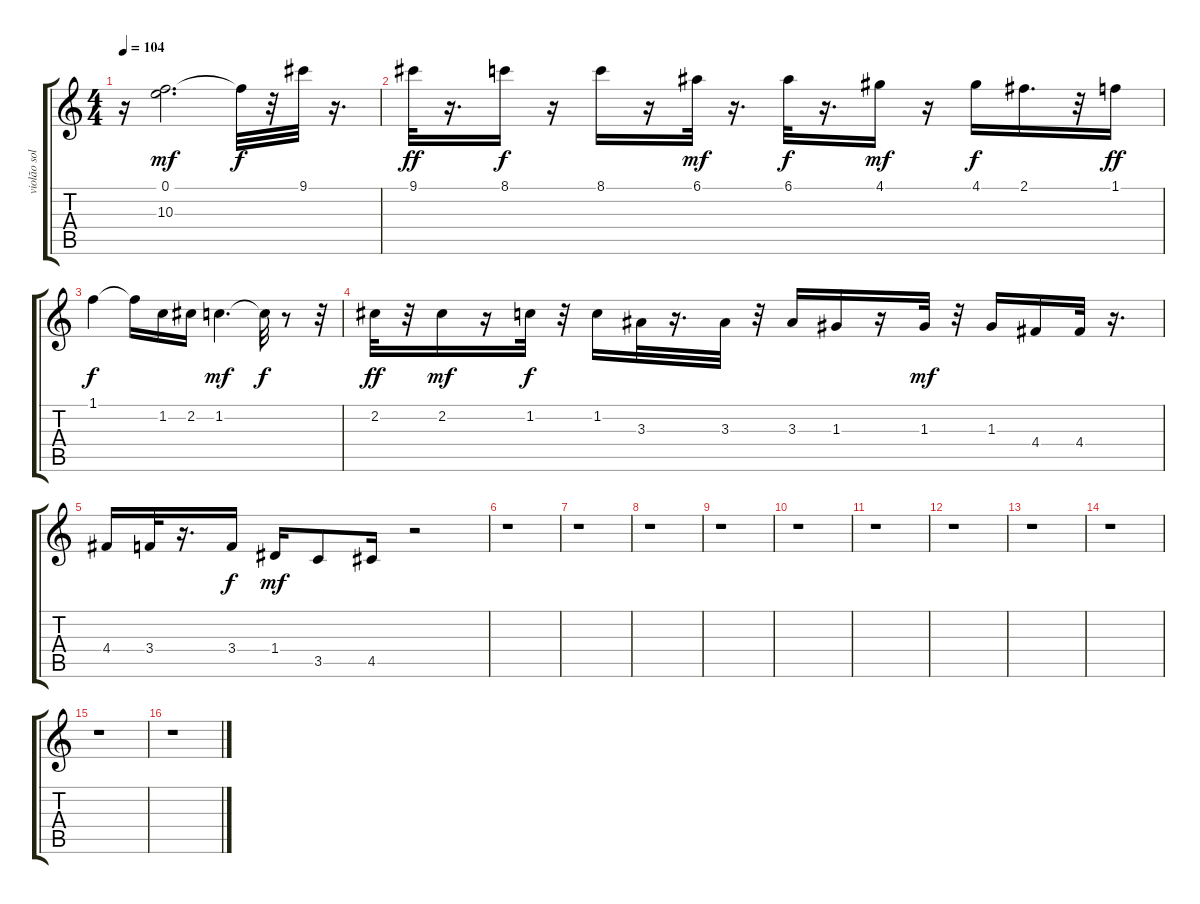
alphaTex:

\track ("violão solo" "violão sol") {instrument acousticguitarsteel}
\staff {score tabs}
\tuning (E4 B3 G3 D3 A2 E2) {hide}
\ts (4 4)
\tempo 104
\clef g2
\ks c
r.16{dy ff} (0.1 10.3).2{d dy mf} 10.3{t}.32{dy f} r.32 9.1.32 r.16{d} |
9.1.32{dy ff} r.16{d} 8.1.16{dy f} r.16 8.1.16 r.16 6.1.32{dy mf} r.16{d} 6.1.32{dy f} r.16{d} 4.1.16{dy mf} r.16 4.1.16{dy f} 2.1.16{d} r.32 1.1.16{dy ff} |
1.1.4{dy f} 1.1{t}.16 1.2.16 2.2.16 1.2.4{d dy mf} 1.2{t}.32{dy f} r.8 r.32 |
2.2.32{dy ff} r.32 2.2.16{dy mf} r.16 1.2.32{dy f} r.32 1.2.16 3.3.32 r.16{d} 3.3.32 r.32 3.3.16 1.3.16 r.16 1.3.32{dy mf} r.32 1.3.16 4.4.16 4.4.32 r.16{d} |
4.4.16 3.4.32 r.16{d} 3.4.16{dy f} 1.4.16{dy mf} 3.5.8 4.5.16 r.2 |
r.1 |
r.1 |
r.1 |
r.1 |
r.1 |
r.1 |
r.1 |
r.1 |
r.1 |
r.1 |
r.1
